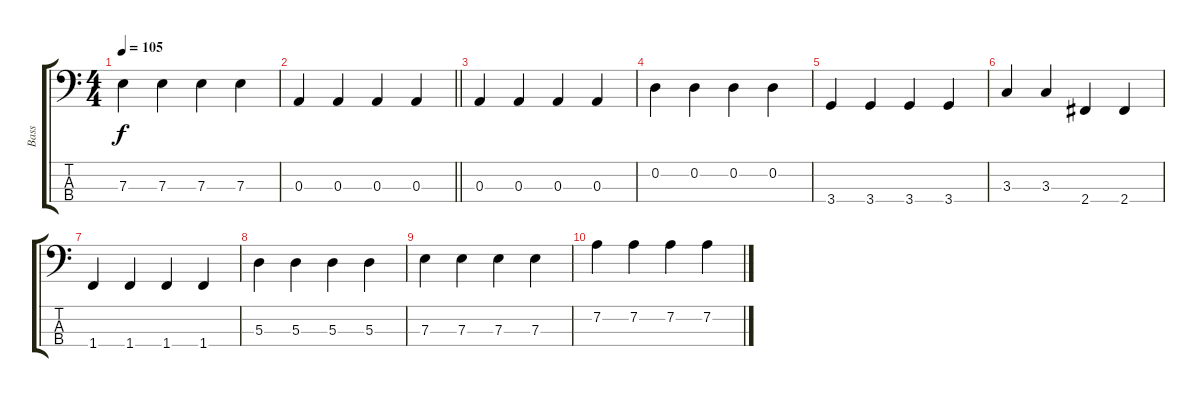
\track ("Bass" "Bass") {instrument electricbassfinger}
\staff {score tabs}
\tuning (G2 D2 A1 E1) {hide}
\ts (4 4)
\tempo 105
\clef f4
\ks c
7.3.4{dy f} 7.3.4 7.3.4 7.3.4 |
\barLineRight lightlight
0.3.4 0.3.4 0.3.4 0.3.4 |
0.3.4 0.3.4 0.3.4 0.3.4 |
0.2.4 0.2.4 0.2.4 0.2.4 |
3.4.4 3.4.4 3.4.4 3.4.4 |
3.3.4 3.3.4 2.4.4 2.4.4 |
1.4.4 1.4.4 1.4.4 1.4.4 |
5.3.4 5.3.4 5.3.4 5.3.4 |
7.3.4 7.3.4 7.3.4 7.3.4 |
7.2.4 7.2.4 7.2.4 7.2.4
